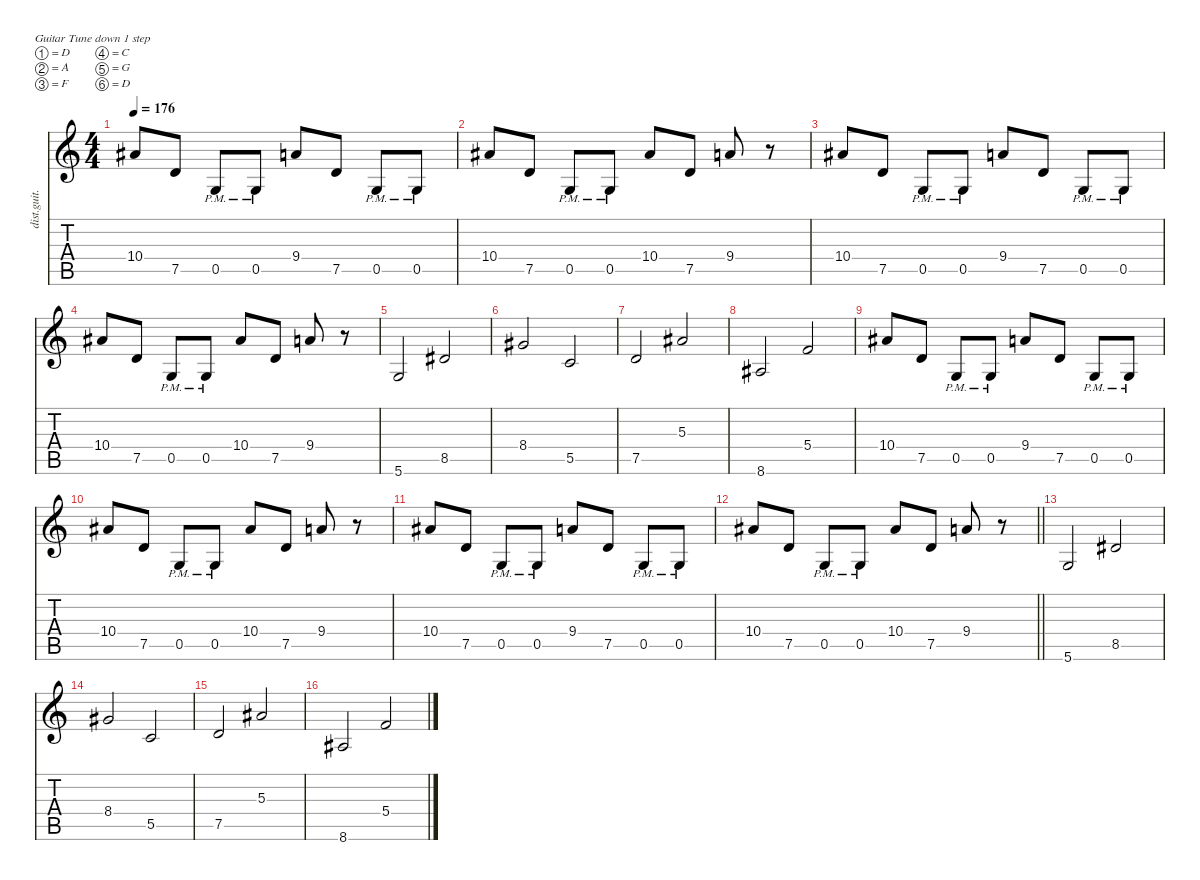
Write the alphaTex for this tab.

\defaultSystemsLayout 4
\hideDynamics
\bracketExtendMode nobrackets
\track ("Bobby Koelble " "dist.guit.") {instrument distortionguitar}
\staff {score tabs}
\tuning (D4 A3 F3 C3 G2 D2)
\ts (4 4)
\tempo 176
\clef g2
\ks c
10.4{acc #}.8{dy f} 7.5.8 0.5{pm}.8 0.5{pm}.8 9.4.8 7.5.8 0.5{pm}.8 0.5{pm}.8 |
10.4{acc #}.8 7.5.8 0.5{pm}.8 0.5{pm}.8 10.4{acc #}.8 7.5.8 9.4.8 r.8 |
10.4{acc #}.8 7.5.8 0.5{pm}.8 0.5{pm}.8 9.4.8 7.5.8 0.5{pm}.8 0.5{pm}.8 |
10.4{acc #}.8 7.5.8 0.5{pm}.8 0.5{pm}.8 10.4{acc #}.8 7.5.8 9.4.8 r.8 |
5.6.2 8.5{acc #}.2 |
8.4{acc #}.2 5.5.2 |
7.5.2 5.3{acc #}.2 |
8.6{acc #}.2 5.4.2 |
10.4{acc #}.8 7.5.8 0.5{pm}.8 0.5{pm}.8 9.4.8 7.5.8 0.5{pm}.8 0.5{pm}.8 |
10.4{acc #}.8 7.5.8 0.5{pm}.8 0.5{pm}.8 10.4{acc #}.8 7.5.8 9.4.8 r.8 |
10.4{acc #}.8 7.5.8 0.5{pm}.8 0.5{pm}.8 9.4.8 7.5.8 0.5{pm}.8 0.5{pm}.8 |
\barLineRight lightlight
10.4{acc #}.8 7.5.8 0.5{pm}.8 0.5{pm}.8 10.4{acc #}.8 7.5.8 9.4.8 r.8 |
5.6.2 8.5{acc #}.2 |
8.4{acc #}.2 5.5.2 |
7.5.2 5.3{acc #}.2 |
8.6{acc #}.2 5.4.2
